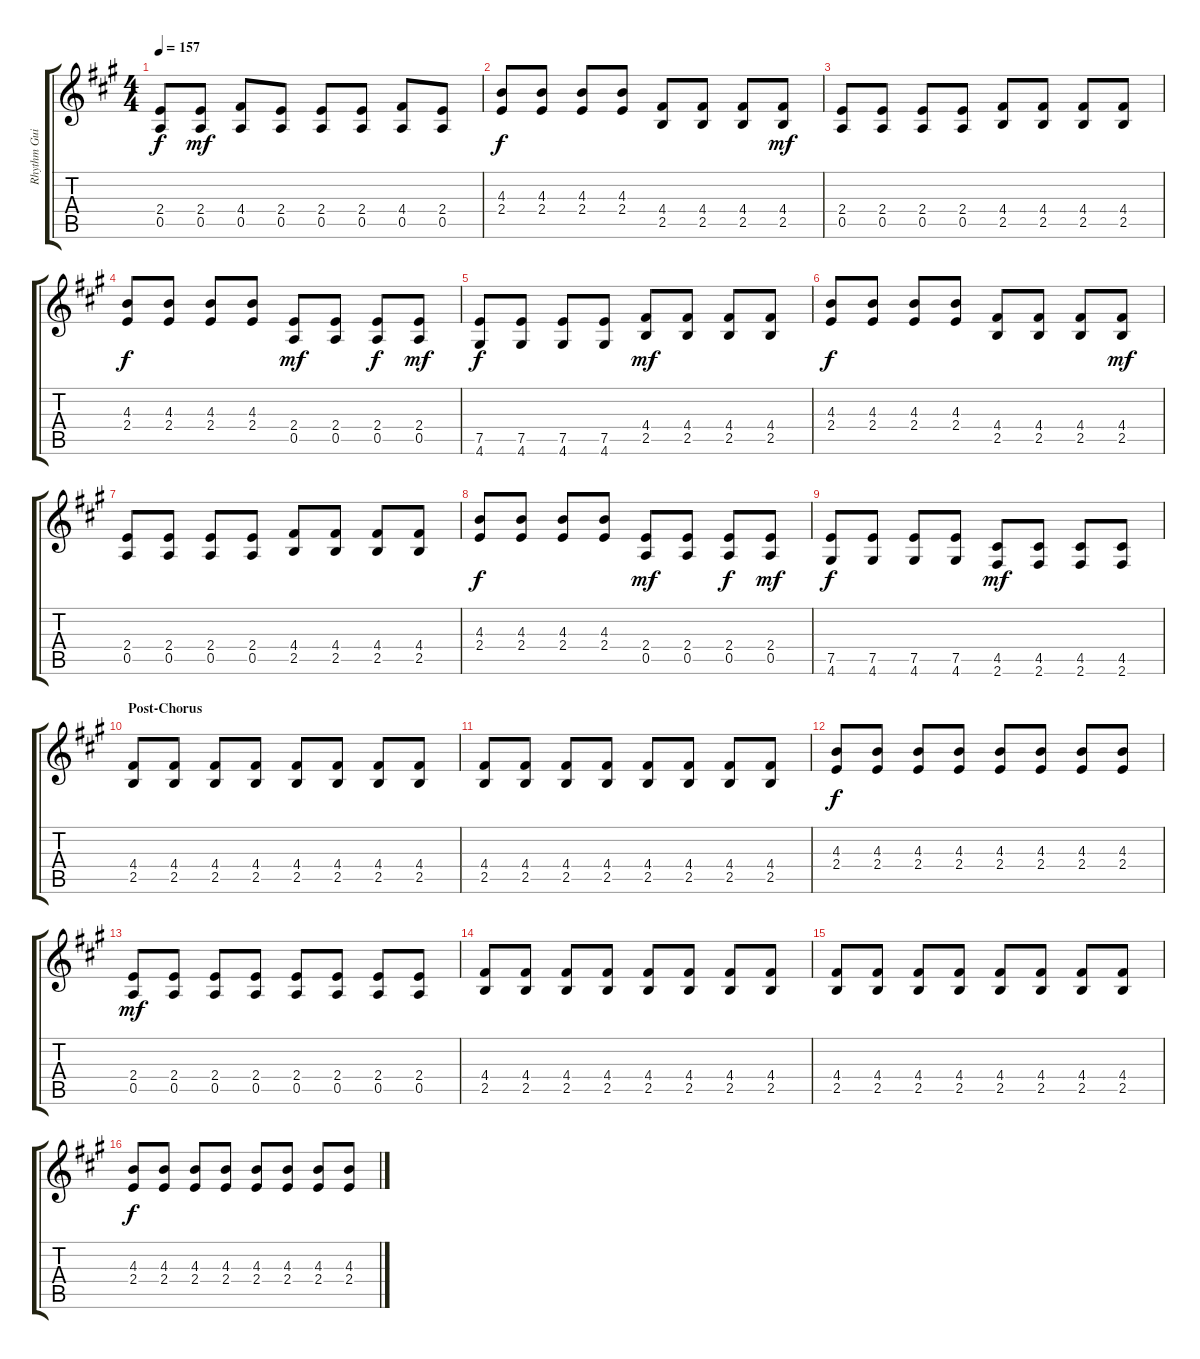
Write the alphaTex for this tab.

\track ("Rhythm Guitar" "Rhythm Gui") {instrument electricguitarclean}
\staff {score tabs}
\tuning (E4 B3 G3 D3 A2 E2) {hide}
\ts (4 4)
\tempo 157
\clef g2
\ks a
(2.4 0.5).8{dy f} (2.4 0.5).8{dy mf} (4.4 0.5).8 (2.4 0.5).8 (2.4 0.5).8 (2.4 0.5).8 (4.4 0.5).8 (2.4 0.5).8 |
(4.3 2.4).8{dy f} (4.3 2.4).8 (4.3 2.4).8 (4.3 2.4).8 (4.4 2.5).8 (4.4 2.5).8 (4.4 2.5).8 (4.4 2.5).8{dy mf} |
(2.4 0.5).8 (2.4 0.5).8 (2.4 0.5).8 (2.4 0.5).8 (4.4 2.5).8 (4.4 2.5).8 (4.4 2.5).8 (4.4 2.5).8 |
(4.3 2.4).8{dy f} (4.3 2.4).8 (4.3 2.4).8 (4.3 2.4).8 (2.4 0.5).8{dy mf} (2.4 0.5).8 (2.4 0.5).8{dy f} (2.4 0.5).8{dy mf} |
(7.5 4.6).8{dy f} (7.5 4.6).8 (7.5 4.6).8 (7.5 4.6).8 (4.4 2.5).8{dy mf} (4.4 2.5).8 (4.4 2.5).8 (4.4 2.5).8 |
(4.3 2.4).8{dy f} (4.3 2.4).8 (4.3 2.4).8 (4.3 2.4).8 (4.4 2.5).8 (4.4 2.5).8 (4.4 2.5).8 (4.4 2.5).8{dy mf} |
(2.4 0.5).8 (2.4 0.5).8 (2.4 0.5).8 (2.4 0.5).8 (4.4 2.5).8 (4.4 2.5).8 (4.4 2.5).8 (4.4 2.5).8 |
(4.3 2.4).8{dy f} (4.3 2.4).8 (4.3 2.4).8 (4.3 2.4).8 (2.4 0.5).8{dy mf} (2.4 0.5).8 (2.4 0.5).8{dy f} (2.4 0.5).8{dy mf} |
(7.5 4.6).8{dy f} (7.5 4.6).8 (7.5 4.6).8 (7.5 4.6).8 (4.5 2.6).8{dy mf} (4.5 2.6).8 (4.5 2.6).8 (4.5 2.6).8 |
\section ("" "Post-Chorus")
(4.4 2.5).8 (4.4 2.5).8 (4.4 2.5).8 (4.4 2.5).8 (4.4 2.5).8 (4.4 2.5).8 (4.4 2.5).8 (4.4 2.5).8 |
(4.4 2.5).8 (4.4 2.5).8 (4.4 2.5).8 (4.4 2.5).8 (4.4 2.5).8 (4.4 2.5).8 (4.4 2.5).8 (4.4 2.5).8 |
(4.3 2.4).8{dy f} (4.3 2.4).8 (4.3 2.4).8 (4.3 2.4).8 (4.3 2.4).8 (4.3 2.4).8 (4.3 2.4).8 (4.3 2.4).8 |
(2.4 0.5).8{dy mf} (2.4 0.5).8 (2.4 0.5).8 (2.4 0.5).8 (2.4 0.5).8 (2.4 0.5).8 (2.4 0.5).8 (2.4 0.5).8 |
(4.4 2.5).8 (4.4 2.5).8 (4.4 2.5).8 (4.4 2.5).8 (4.4 2.5).8 (4.4 2.5).8 (4.4 2.5).8 (4.4 2.5).8 |
(4.4 2.5).8{volume 10} (4.4 2.5).8 (4.4 2.5).8 (4.4 2.5).8 (4.4 2.5).8 (4.4 2.5).8 (4.4 2.5).8 (4.4 2.5).8 |
(4.3 2.4).8{dy f volume 8} (4.3 2.4).8 (4.3 2.4).8 (4.3 2.4).8 (4.3 2.4).8 (4.3 2.4).8 (4.3 2.4).8 (4.3 2.4).8
